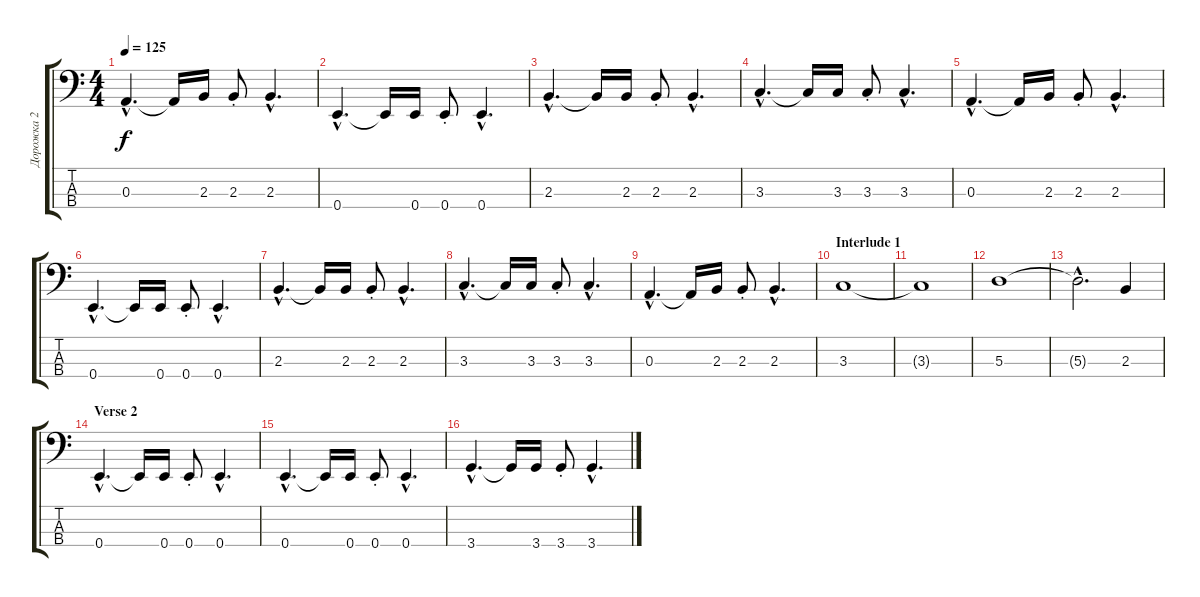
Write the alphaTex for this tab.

\track ("Дорожка 2" "Дорожка 2") {instrument electricbassfinger}
\staff {score tabs}
\tuning (G2 D2 A1 E1) {hide}
\ts (4 4)
\tempo 125
\clef f4
\ks c
0.3{hac}.4{d dy f} 0.3{t}.16 2.3.16 2.3{st}.8 2.3{hac}.4{d} |
0.4{hac}.4{d} 0.4{t}.16 0.4.16 0.4{st}.8 0.4{hac}.4{d} |
2.3{hac}.4{d} 2.3{t}.16 2.3.16 2.3{st}.8 2.3{hac}.4{d} |
3.3{hac}.4{d} 3.3{t}.16 3.3.16 3.3{st}.8 3.3{hac}.4{d} |
0.3{hac}.4{d} 0.3{t}.16 2.3.16 2.3{st}.8 2.3{hac}.4{d} |
0.4{hac}.4{d} 0.4{t}.16 0.4.16 0.4{st}.8 0.4{hac}.4{d} |
2.3{hac}.4{d} 2.3{t}.16 2.3.16 2.3{st}.8 2.3{hac}.4{d} |
3.3{hac}.4{d} 3.3{t}.16 3.3.16 3.3{st}.8 3.3{hac}.4{d} |
0.3{hac}.4{d} 0.3{t}.16 2.3.16 2.3{st}.8 2.3{hac}.4{d} |
\section ("" "Interlude 1")
3.3.1 |
3.3{t}.1 |
5.3.1 |
5.3{hac t}.2{d} 2.3.4 |
\section ("" "Verse 2")
0.4{hac}.4{d} 0.4{t}.16 0.4.16 0.4{st}.8 0.4{hac}.4{d} |
0.4{hac}.4{d} 0.4{t}.16 0.4.16 0.4{st}.8 0.4{hac}.4{d} |
3.4{hac}.4{d} 3.4{t}.16 3.4.16 3.4{st}.8 3.4{hac}.4{d}
